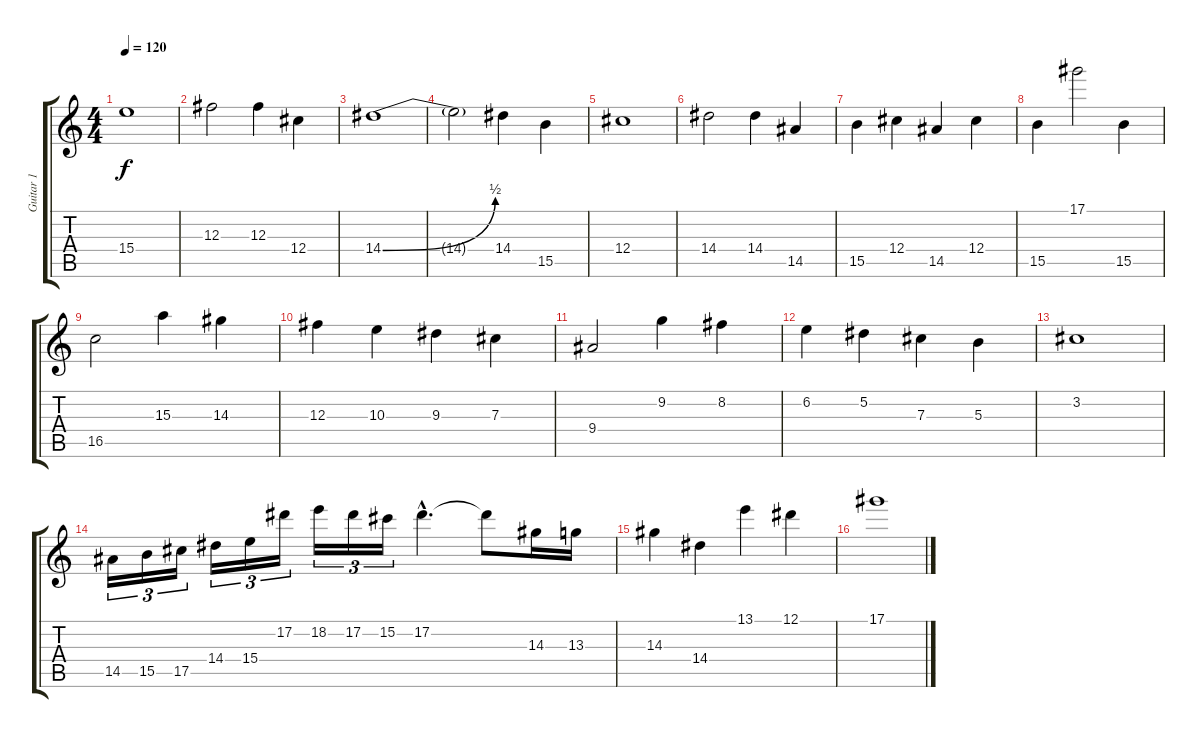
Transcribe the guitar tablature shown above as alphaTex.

\track ("Guitar 1" "Guitar 1") {instrument overdrivenguitar}
\staff {score tabs}
\tuning (Eb4 Bb3 Gb3 Db3 Ab2 Eb2) {hide}
\ts (4 4)
\tempo 120
\clef g2
\ks c
15.4.1{dy f} |
12.3.2 12.3.4 12.4.4 |
14.4{be (bend 0 0 60 2)}.1 |
14.4{t}.2 14.4.4 15.5.4 |
12.4.1 |
14.4.2 14.4.4 14.5.4 |
15.5.4 12.4.4 14.5.4 12.4.4 |
15.5.4 17.1.2 15.5.4 |
16.5.2 15.3.4 14.3.4 |
12.3.4 10.3.4 9.3.4 7.3.4 |
9.4.2 9.2.4 8.2.4 |
6.2.4 5.2.4 7.3.4 5.3.4 |
3.2.1 |
14.5.16{tu (3 2)} 15.5.16{tu (3 2)} 17.5.16{tu (3 2)} 14.4.16{tu (3 2)} 15.4.16{tu (3 2)} 17.2.16{tu (3 2)} 18.2.16{tu (3 2)} 17.2.16{tu (3 2)} 15.2.16{tu (3 2)} 17.2{hac}.4{d} 17.2{t}.8 14.3.16 13.3.16 |
14.3.4 14.4.4 13.1.4 12.1.4 |
17.1.1
